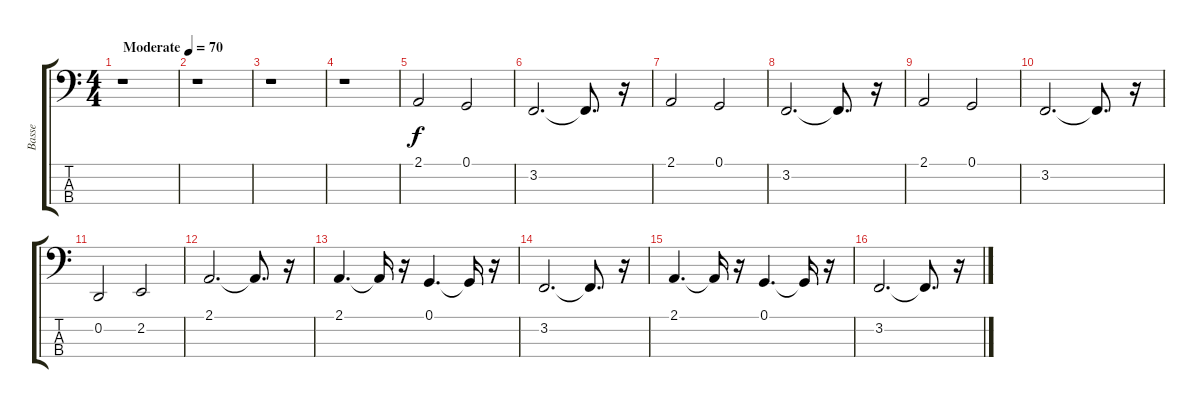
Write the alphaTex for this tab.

\track ("Basse" "Basse") {instrument synthstrings1}
\staff {score tabs}
\tuning (G2 D2 A1 E1) {hide}
\ts (4 4)
\tempo (70 "Moderate")
\clef f4
\ks c
r.1{dy f instrument synthstrings1} |
r.1 |
r.1 |
r.1 |
2.1.2 0.1.2 |
3.2.2{d} 3.2{t}.8{d} r.16 |
2.1.2 0.1.2 |
3.2.2{d} 3.2{t}.8{d} r.16 |
2.1.2 0.1.2 |
3.2.2{d} 3.2{t}.8{d} r.16 |
0.2.2 2.2.2 |
2.1.2{d} 2.1{t}.8{d} r.16 |
2.1.4{d} 2.1{t}.16 r.16 0.1.4{d} 0.1{t}.16 r.16 |
3.2.2{d} 3.2{t}.8{d} r.16 |
2.1.4{d} 2.1{t}.16 r.16 0.1.4{d} 0.1{t}.16 r.16 |
3.2.2{d} 3.2{t}.8{d} r.16
